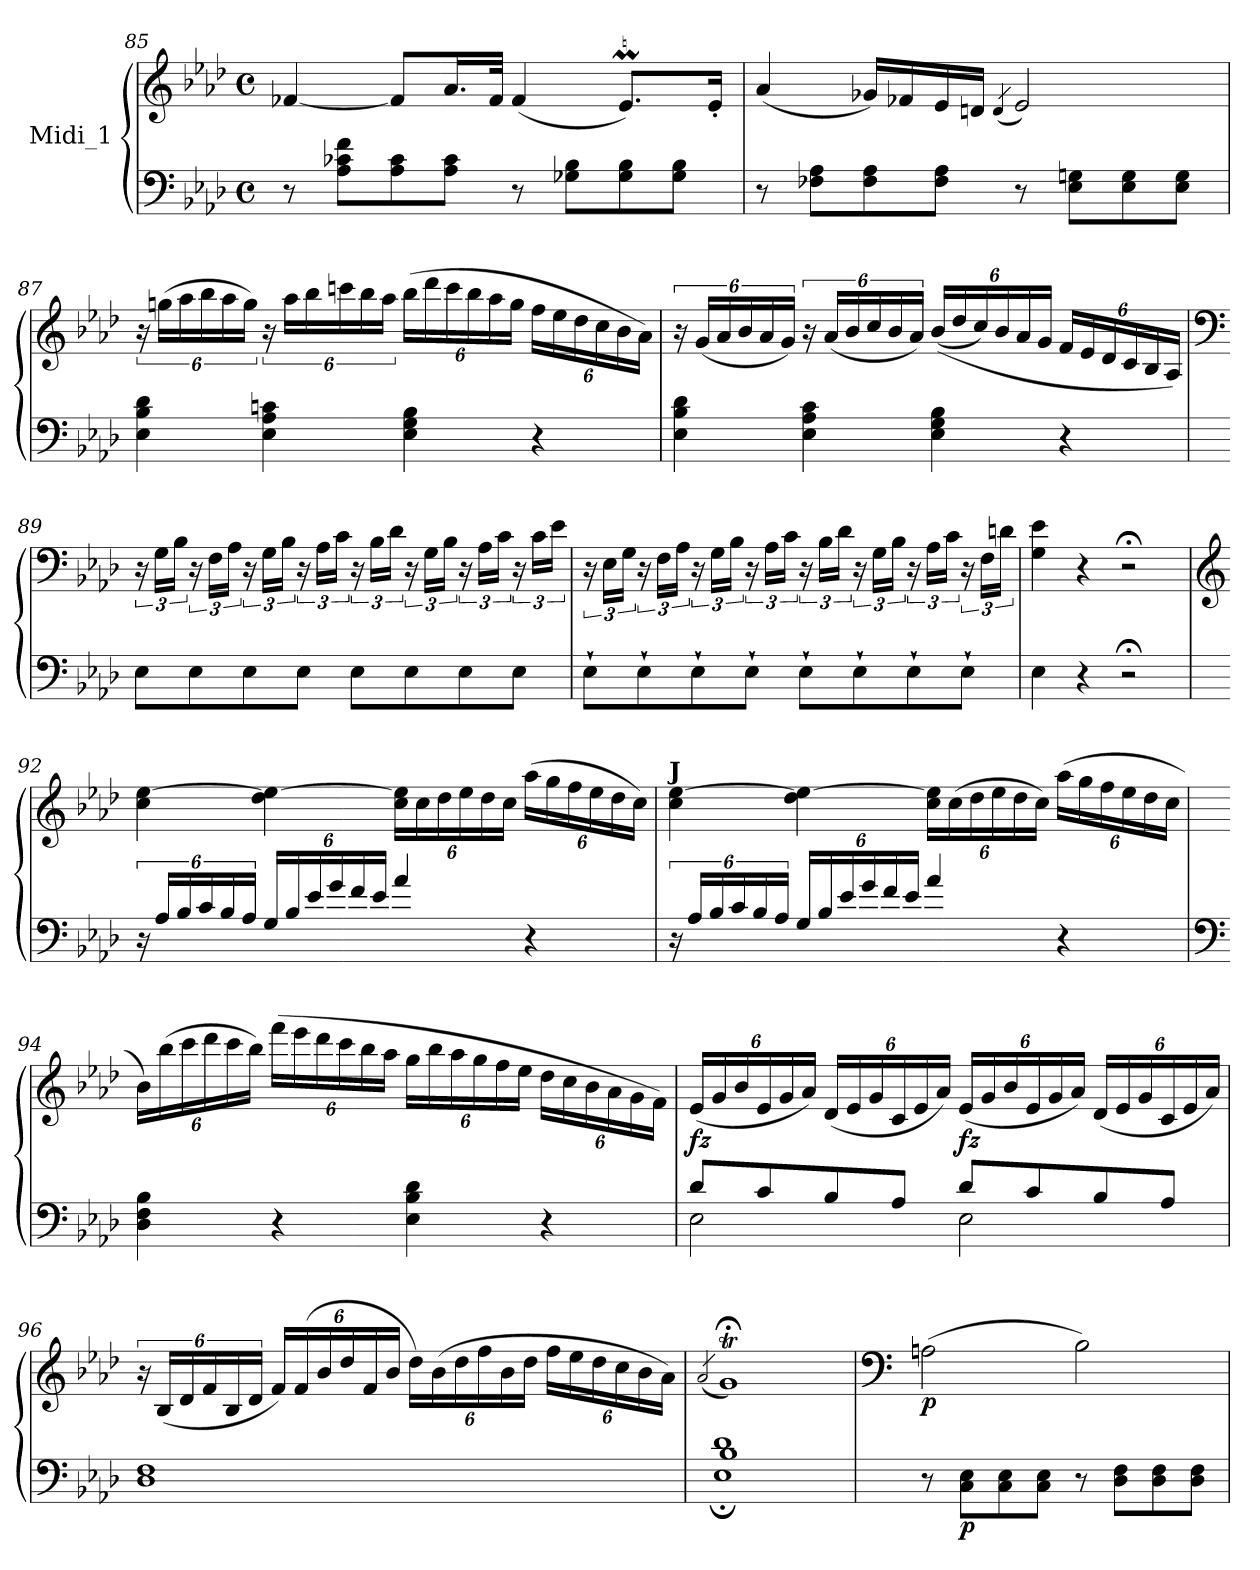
**kern	**kern	**dynam
*part1	*part1	*part1
*staff2	*staff1	*staff1/2
*I"Midi_1	*	*
*clefF4	*clefG2	*
*k[b-e-a-d-]	*k[b-e-a-d-]	*
*A-:	*A-:	*
*M4/4	*M4/4	*
*met(c)	*met(c)	*
=85	=85	=85
8r	[4f-X/	.
8A-\ 8c-X\ 8f\L	.	.
8A-\ 8c-\	8f-/L]	.
8A-\ 8c-\J	16.a-/L	.
.	32f-/JJk	.
8r	(4f-/	.
8G-X\ 8B-\L	.	.
8G-\ 8B-\	8.e-M/L)	.
8G-\ 8B-\J	.	.
.	16e-'/Jk	.
!!LO:LB:g=z
=86	=86	=86
8r	(4a-/	.
8F-X\ 8A-\L	.	.
8F-\ 8A-\	16g-X/LL)	.
.	16f-X/	.
8F-\ 8A-\J	16e-/	.
.	16dn/JJ	.
.	(4qd/	.
8r	2e-/)	.
8E-\ 8Gni\L	.	.
8E-\ 8G\	.	.
8E-\ 8G\J	.	.
=87	=87	=87
4E-\ 4B-\ 4d-i\	24r	.
.	(>24ggni\LL	.
.	24aa-\	.
*	*Xbrackettup	*
.	24bb-\	.
.	24aa-\	.
.	24gg\JJ)	.
*	*brackettup	*
4E-\ 4A-\ 4cni\	24r	.
.	24aa-\LL	.
.	24bb-\	.
*	*Xbrackettup	*
.	24cccni\	.
.	24bb-\	.
.	24aa-\JJ	.
4E-\ 4G\ 4B-\	(>24bb-\LL	.
.	24ddd-\	.
.	24ccc\	.
.	24bb-\	.
.	24aa-\	.
.	24gg\JJ	.
4r	24ff\LL	.
.	24ee-\	.
.	24dd-\	.
.	24cc\	.
.	24b-\	.
.	24a-\JJ)	.
!!LO:LB:g=z
=88	=88	=88
*	*brackettup	*
4E-\ 4B-\ 4d-\	24r	.
.	(24g/LL	.
.	24a-/	.
*	*Xbrackettup	*
.	24b-/	.
.	24a-/	.
.	24g/JJ)	.
*	*brackettup	*
4E-\ 4A-\ 4c\	24r	.
.	(24a-/LL	.
.	24b-/	.
*	*Xbrackettup	*
.	24cc/	.
.	24b-/	.
.	24a-/JJ)	.
4E-\ 4G\ 4B-\	((24b-/LL	.
.	24dd-/	.
.	24cc/)	.
.	24b-/	.
.	24a-/	.
.	24g/JJ	.
4r	24f/LL	.
.	24e-/	.
.	24d-/	.
.	24c/	.
.	24B-/	.
.	24A-/JJ)	.
=89	=89	=89
*	*clefF4	*
*	*brackettup	*
8E-\L	24r	.
.	24G\LL	.
.	24B-\JJ	.
8E-\	24r	.
.	24F\LL	.
.	24A-\JJ	.
8E-\	24r	.
.	24G\LL	.
.	24B-\JJ	.
8E-\J	24r	.
.	24A-\LL	.
.	24c\JJ	.
8E-\L	24r	.
.	24B-\LL	.
.	24d-\JJ	.
8E-\	24r	.
.	24G\LL	.
.	24B-\JJ	.
8E-\	24r	.
.	24A-\LL	.
.	24c\JJ	.
8E-\J	24r	.
.	24c\LL	.
.	24e-\JJ	.
!!LO:PB:g=z
=90	=90	=90
8E-`\L	24r	.
.	24E-\LL	.
.	24G\JJ	.
8E-`\	24r	.
.	24F\LL	.
.	24A-\JJ	.
8E-`\	24r	.
.	24G\LL	.
.	24B-\JJ	.
8E-`\J	24r	.
.	24A-\LL	.
.	24c\JJ	.
8E-`\L	24r	.
.	24B-\LL	.
.	24d-\JJ	.
8E-`\	24r	.
.	24G\LL	.
.	24B-\JJ	.
8E-`\	24r	.
.	24A-\LL	.
.	24c\JJ	.
8E-`\J	24r	.
.	24F\LL	.
.	24dn\JJ	.
=91	=91	=91
4E-\	4G\ 4e-\	.
4r	4r	.
2r;<	2r;<	.
!!LO:LB:g=z
=92	=92	=92
*	*clefG2	*
24r	4cc\ [4ee-\	.
24A-/LL	.	.
24B-/	.	.
*Xbrackettup	*	*
24c/	.	.
24B-/	.	.
24A-/JJ	.	.
24G/LL	4dd-\ 4ee-\_	.
24B-/	.	.
24e-/	.	.
24g/	.	.
24f/	.	.
24e-/JJ	.	.
*	*Xbrackettup	*
4a-/	24cc\ 24ee-\]LL	.
.	24cc\	.
.	24dd-\	.
.	24ee-\	.
.	24dd-\	.
.	24cc\JJ	.
4r	(>24aa-\LL	.
.	24gg\	.
.	24ff\	.
.	24ee-\	.
.	24dd-\	.
.	24cc\JJ)	.
!!LO:LB:g=z
=93	=93	=93
*brackettup	*	*
!	!LO:TX:a:B:t=J	!
24r	4cc\ [4ee-\	.
24A-/LL	.	.
24B-/	.	.
*Xbrackettup	*	*
24c/	.	.
24B-/	.	.
24A-/JJ	.	.
24G/LL	4dd-\ 4ee-\_	.
24B-/	.	.
24e-/	.	.
24g/	.	.
24f/	.	.
24e-/JJ	.	.
4a-/	24cc\ 24ee-\]LL	.
.	(>24cc\	.
.	24dd-\	.
.	24ee-\	.
.	24dd-\	.
.	24cc\JJ)	.
4r	(>24aa-\LL	.
.	24gg\	.
.	24ff\	.
.	24ee-\	.
.	24dd-\	.
.	24cc\JJ	.
!!LO:PB:g=z
=94	=94	=94
*clefF4	*	*
4D-\ 4F\ 4B-\	24b-\LL)	.
.	(>24bb-\	.
.	24ccc\	.
.	24ddd-\	.
.	24ccc\	.
.	24bb-\JJ)	.
4r	(>24fff\LL	.
.	24eee-\	.
.	24ddd-\	.
.	24ccc\	.
.	24bb-\	.
.	24aa-\JJ	.
4E-\ 4B-\ 4d-\	24gg\LL	.
.	24bb-\	.
.	24aa-\	.
.	24gg\	.
.	24ff\	.
.	24ee-\JJ	.
4r	24dd-\LL	.
.	24cc\	.
.	24b-\	.
.	24a-\	.
.	24g\	.
.	24f\JJ)	.
!!LO:LB:g=z
=95	=95	=95
*^	*	*
!	!	!	!LO:DY:b
8d-/L	2E-\	(24e-/LL	fz
.	.	24g/	.
.	.	24b-/	.
8c/	.	24e-/	.
.	.	24g/	.
.	.	24a-/JJ)	.
8B-/	.	(24d-/LL	.
.	.	24e-/	.
.	.	24g/	.
8A-/J	.	24c/	.
.	.	24e-/	.
.	.	24a-/JJ)	.
!	!	!	!LO:DY:b
8d-/L	2E-\	(24e-/LL	fz
.	.	24g/	.
.	.	24b-/	.
8c/	.	24e-/	.
.	.	24g/	.
.	.	24a-/JJ)	.
8B-/	.	(24d-/LL	.
.	.	24e-/	.
.	.	24g/	.
8A-/J	.	24c/	.
.	.	24e-/	.
.	.	24a-/JJ)	.
=96	=96	=96	=96
*	*	*brackettup	*
1F	1D-	24r	.
.	.	(24B-/LL	.
.	.	24d-/	.
*	*	*Xbrackettup	*
.	.	24f/	.
.	.	24B-/	.
.	.	24d-/JJ	.
.	.	24f/LL)	.
.	.	(24f/	.
.	.	24b-/	.
.	.	24dd-/	.
.	.	24f/	.
.	.	24b-/JJ	.
.	.	24dd-\LL)	.
.	.	(>24b-\	.
.	.	24dd-\	.
.	.	24ff\	.
.	.	24b-\	.
.	.	24dd-\JJ	.
.	.	24ff\LL	.
.	.	24ee-\	.
.	.	24dd-\	.
.	.	24cc\	.
.	.	24b-\	.
.	.	24a-\JJ)	.
=97	=97	=97	=97
.	.	(2qa-/	.
1B-	1E-; 1d-;	1g;<t)	.
*v	*v	*	*
!!LO:LB:g=z
=98	=98	=98
*	*clefF4	*
*^	*	*
!	!	!	!LO:DY:b
*v	*v	*	*
8r	(>2An\	p
!	!	!LO:DY:b=2
8C\ 8E-\L	.	p
8C\ 8E-\	.	.
8C\ 8E-\J	.	.
8r	2B-\)	.
8D-\ 8F\L	.	.
8D-\ 8F\	.	.
8D-\ 8F\J	.	.
=	=	=
*-	*-	*-
